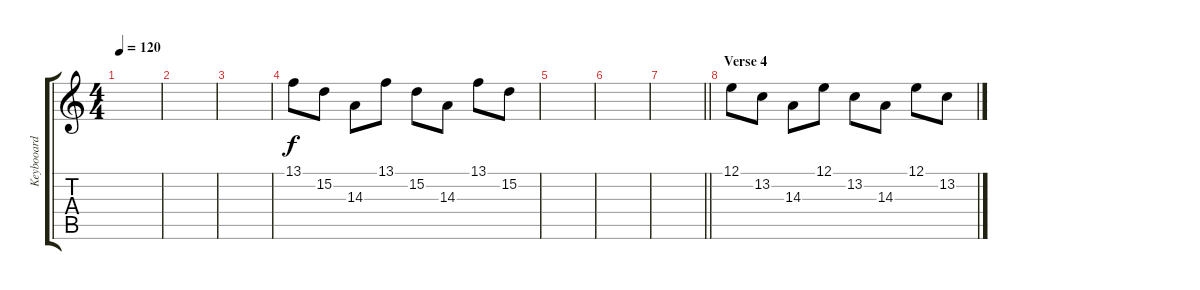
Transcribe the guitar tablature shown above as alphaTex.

\track ("Keybooard back" "Keybooard ") {instrument lead2sawtooth}
\staff {score tabs}
\tuning (E4 B3 G3 D3 A2 E2) {hide}
\ts (4 4)
\tempo 120
\clef g2
\ks c
|
|
|
13.1.8 15.2.8 14.3.8 13.1.8 15.2.8 14.3.8 13.1.8 15.2.8 |
|
|
\barLineRight lightlight
|
\section ("" "Verse 4")
12.1.8 13.2.8 14.3.8 12.1.8 13.2.8 14.3.8 12.1.8 13.2.8
